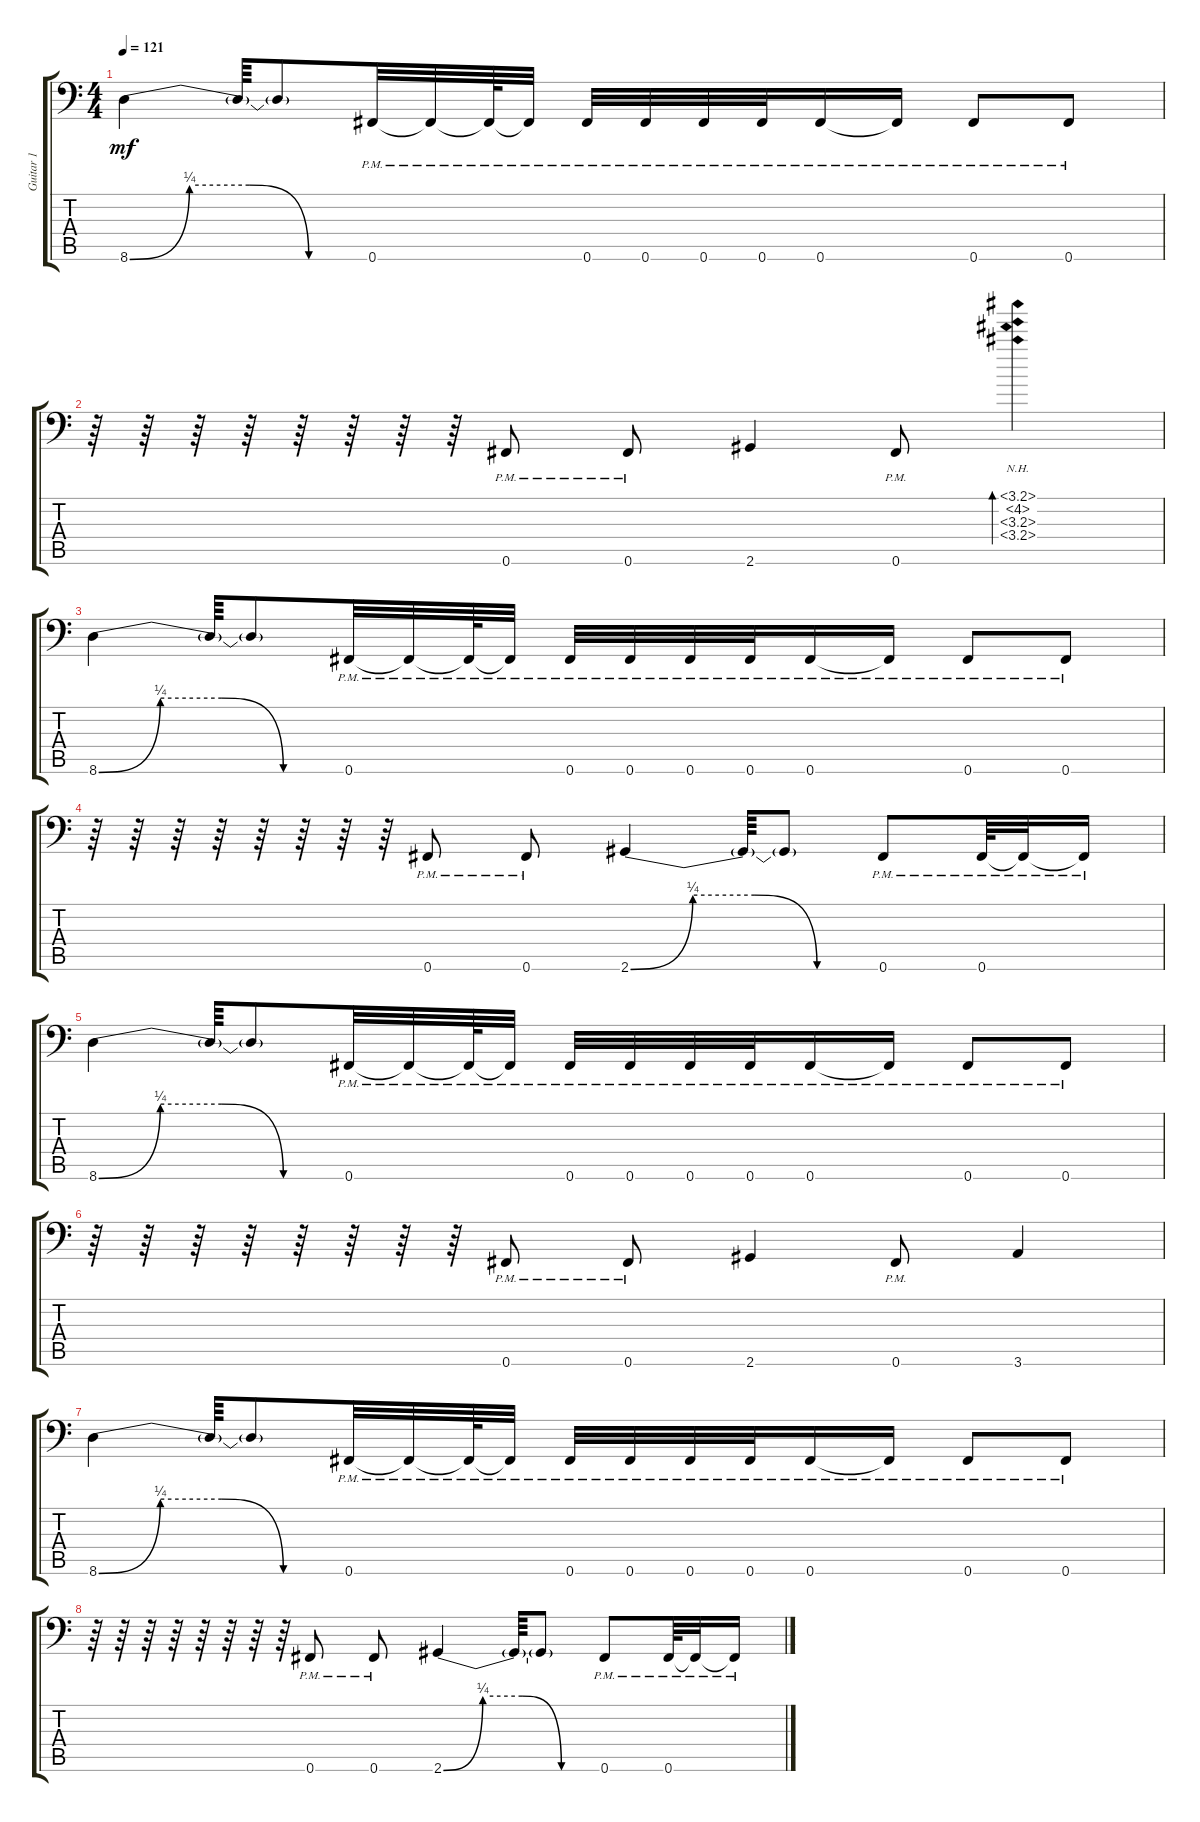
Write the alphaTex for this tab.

\track ("Guitar 1" "Guitar 1") {instrument distortionguitar}
\staff {score tabs}
\tuning (Ab3 Eb3 B2 Gb2 Db2 Gb1) {hide}
\ts (4 4)
\tempo 121
\clef f4
\ks c
8.6{be (custom 0 0 15 1 30 1 45 0 60 0)}.4{dy mf} 8.6{t}.64 8.6{t}.8 0.6{pm}.32 0.6{pm t}.32 0.6{pm t}.64 0.6{pm t}.32 0.6{pm}.32 0.6{pm}.32 0.6{pm}.32 0.6{pm}.32 0.6{pm}.16 0.6{pm t}.16 0.6{pm}.8 0.6{pm}.8 |
r.64 r.64 r.64 r.64 r.64 r.64 r.64 r.64 0.6{pm}.8 0.6{pm}.8 2.6.4 0.6{pm}.8 (3.1{nh} 4.2{nh} 3.3{nh} 3.4{nh}).4{bd 120} |
8.6{be (custom 0 0 15 1 30 1 45 0 60 0)}.4 8.6{t}.64 8.6{t}.8 0.6{pm}.32 0.6{pm t}.32 0.6{pm t}.64 0.6{pm t}.32 0.6{pm}.32 0.6{pm}.32 0.6{pm}.32 0.6{pm}.32 0.6{pm}.16 0.6{pm t}.16 0.6{pm}.8 0.6{pm}.8 |
r.64 r.64 r.64 r.64 r.64 r.64 r.64 r.64 0.6{pm}.8 0.6{pm}.8 2.6{be (custom 0 0 15 1 30 1 45 0 60 0)}.4 2.6{t}.64 2.6{t}.8 0.6{pm}.8 0.6{pm}.64 0.6{pm t}.32 0.6{pm t}.16 |
8.6{be (custom 0 0 15 1 30 1 45 0 60 0)}.4 8.6{t}.64 8.6{t}.8 0.6{pm}.32 0.6{pm t}.32 0.6{pm t}.64 0.6{pm t}.32 0.6{pm}.32 0.6{pm}.32 0.6{pm}.32 0.6{pm}.32 0.6{pm}.16 0.6{pm t}.16 0.6{pm}.8 0.6{pm}.8 |
r.64 r.64 r.64 r.64 r.64 r.64 r.64 r.64 0.6{pm}.8 0.6{pm}.8 2.6.4 0.6{pm}.8 3.6.4 |
8.6{be (custom 0 0 15 1 30 1 45 0 60 0)}.4 8.6{t}.64 8.6{t}.8 0.6{pm}.32 0.6{pm t}.32 0.6{pm t}.64 0.6{pm t}.32 0.6{pm}.32 0.6{pm}.32 0.6{pm}.32 0.6{pm}.32 0.6{pm}.16 0.6{pm t}.16 0.6{pm}.8 0.6{pm}.8 |
r.64 r.64 r.64 r.64 r.64 r.64 r.64 r.64 0.6{pm}.8 0.6{pm}.8 2.6{be (custom 0 0 15 1 30 1 45 0 60 0)}.4 2.6{t}.64 2.6{t}.8 0.6{pm}.8 0.6{pm}.64 0.6{pm t}.32 0.6{pm t}.16
